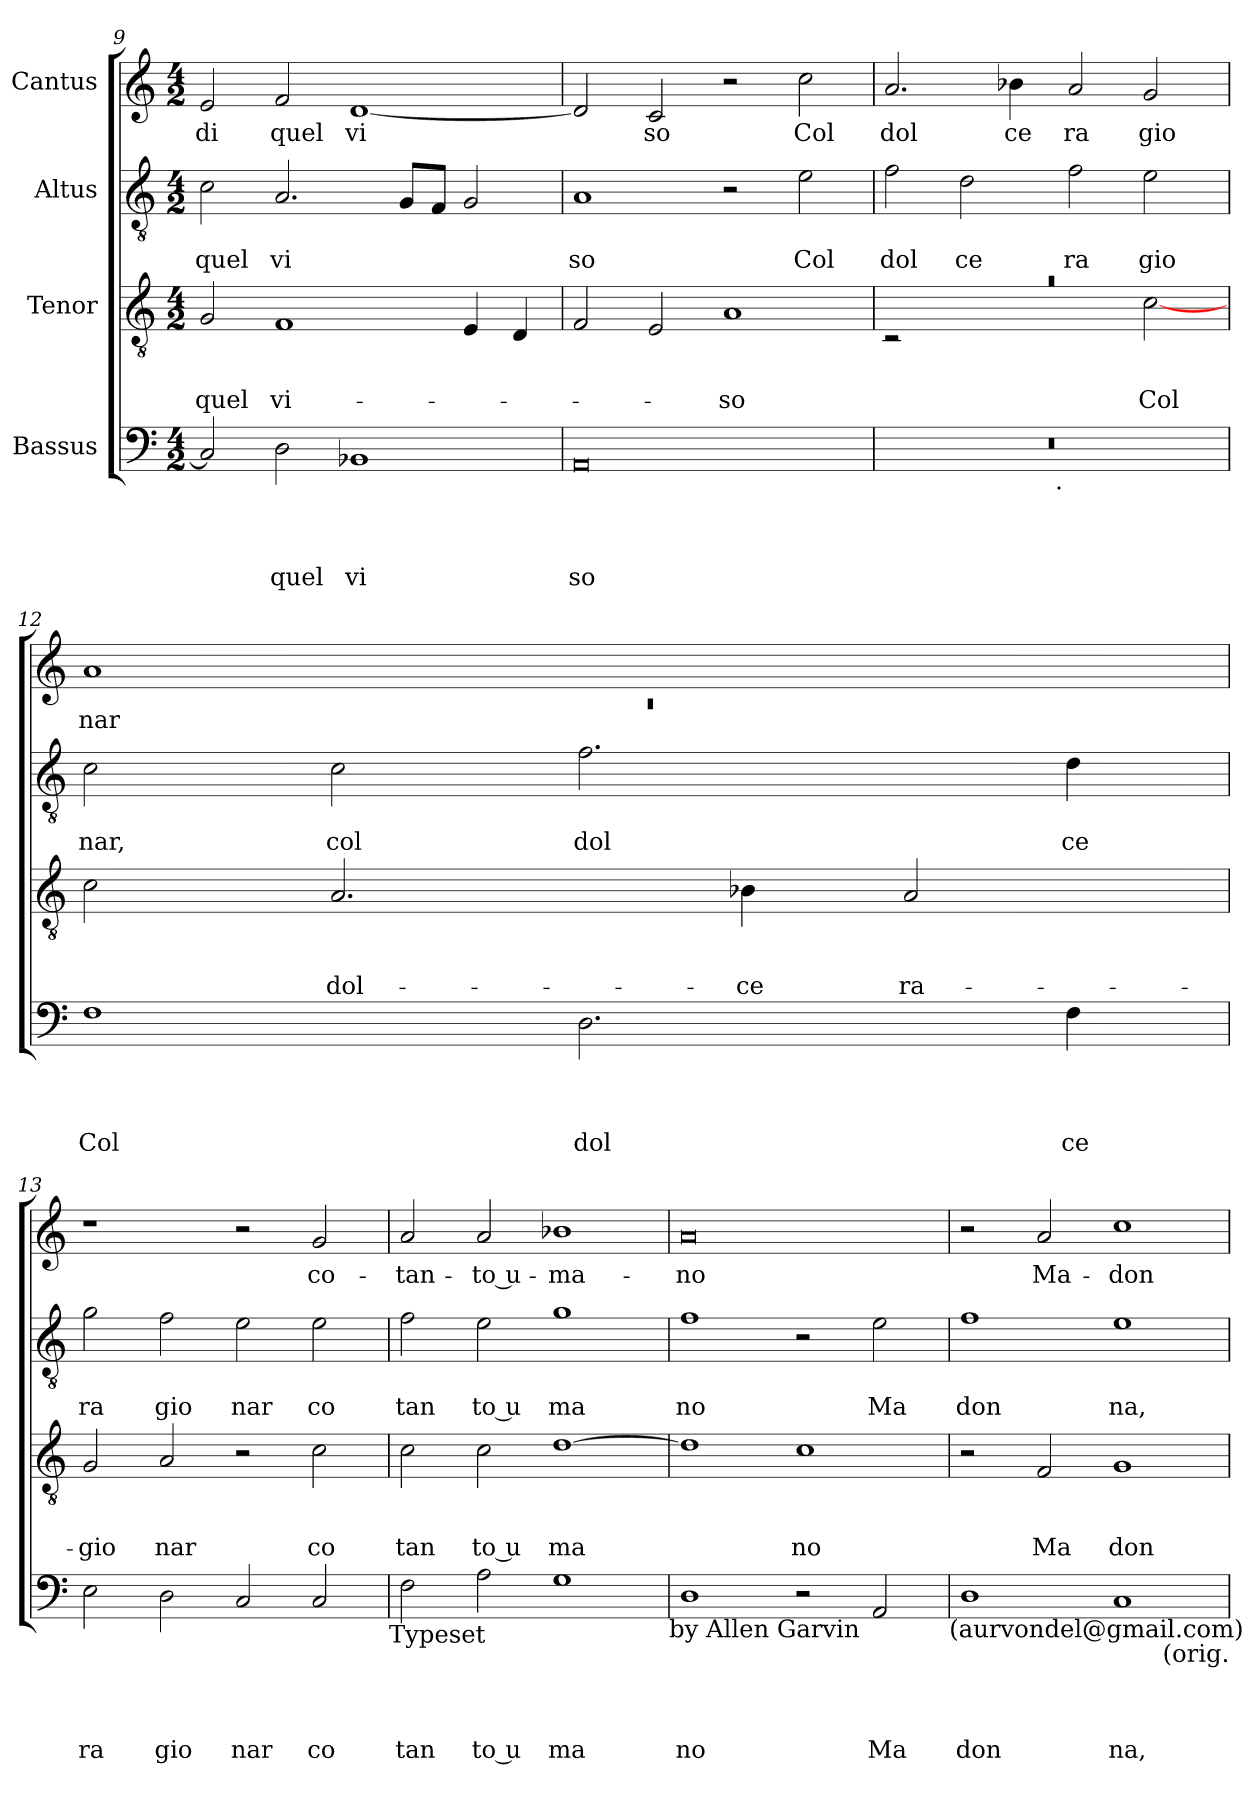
**kern	**text	**text	**text	**text	**kern	**text	**text	**text	**kern	**text	**text	**kern	**text
*part4	*part4	*part4	*part4	*part4	*part3	*part3	*part3	*part3	*part2	*part2	*part2	*part1	*part1
*staff4	*staff4	*staff4	*staff4	*staff4	*staff3	*staff3	*staff3	*staff3	*staff2	*staff2	*staff2	*staff1	*staff1
*I"Bassus	*	*	*	*	*I"Tenor	*	*	*	*I"Altus	*	*	*I"Cantus	*
*clefF4	*	*	*	*	*clefGv2	*	*	*	*clefGv2	*	*	*clefG2	*
*k[]	*	*	*	*	*k[]	*	*	*	*k[]	*	*	*k[]	*
*C:	*	*	*	*	*C:	*	*	*	*C:	*	*	*C:	*
*M4/2	*	*	*	*	*M4/2	*	*	*	*M4/2	*	*	*M4/2	*
=9	=9	=9	=9	=9	=9	=9	=9	=9	=9	=9	=9	=9	=9
!	!	!	!	!	!	!	!	!LO:LY:b	!	!	!LO:LY:b	!	!LO:LY:b
2C/]	.	.	.	.	2G/	.	.	quel	2c\	.	quel	2e/	di
!	!	!	!	!LO:LY:b	!	!	!	!LO:LY:b	!	!	!LO:LY:b	!	!LO:LY:b
2D\	.	.	.	quel	1F	.	.	vi-	2.A/	.	vi	2f/	quel
!	!	!	!	!LO:LY:b	!	!	!	!	!	!	!	!	!LO:LY:b
1BB-X	.	.	.	vi	.	.	.	.	.	.	.	[<1d	vi
.	.	.	.	.	.	.	.	.	8G/L	.	.	.	.
.	.	.	.	.	.	.	.	.	8F/J	.	.	.	.
.	.	.	.	.	4E/	.	.	.	2G/	.	.	.	.
.	.	.	.	.	4D/	.	.	.	.	.	.	.	.
=10	=10	=10	=10	=10	=10	=10	=10	=10	=10	=10	=10	=10	=10
!	!	!	!	!LO:LY:b	!	!	!	!	!	!	!LO:LY:b	!	!
0AA	.	.	.	so	2F/	.	.	.	1A	.	so	2d/]	.
!	!	!	!	!	!	!	!	!	!	!	!	!	!LO:LY:b
.	.	.	.	.	2E/	.	.	.	.	.	.	2c/	so
!	!	!	!	!	!	!	!	!LO:LY:b	!	!	!	!	!
.	.	.	.	.	1A	.	.	-so	2r	.	.	2r	.
!	!	!	!	!	!	!	!	!	!	!	!LO:LY:b	!	!LO:LY:b
.	.	.	.	.	.	.	.	.	2e\	.	Col	2cc\	Col
=11	=11	=11	=11	=11	=11	=11	=11	=11	=11	=11	=11	=11	=11
!	!	!	!	!	!LO:N:vis=1	!	!	!	!	!	!LO:LY:b	!	!LO:LY:b
*^	*	*	*	*	*^	*	*	*	*	*	*	*	*
0r	2ryy	.	.	.	.	0ra	2rC	.	.	.	2f\	.	dol	2.a/	dol
!	!	!	!	!	!	!	!	!	!	!	!	!	!LO:LY:b	!	!
.	4...ryy	.	.	.	.	.	1ryy	.	.	.	2d\	.	ce	.	.
!	!	!	!	!	!	!	!	!	!	!	!	!	!	!	!LO:LY:b
.	.	.	.	.	.	.	.	.	.	.	.	.	.	4b-X\	ce
!	!LO:TX:b:t=.	!	!	!	!	!	!	!	!	!	!	!	!	!	!
.	1ryy	.	.	.	.	.	.	.	.	.	.	.	.	.	.
!	!	!	!	!	!	!	!	!	!	!	!	!	!LO:LY:b	!	!LO:LY:b
.	.	.	.	.	.	.	.	.	.	.	2f\	.	ra	2a/	ra
!	!	!	!	!	!	!	!	!	!	!LO:LY:b	!	!	!LO:LY:b	!	!LO:LY:b
.	.	.	.	.	.	.	[>2c\	.	.	Col	2e\	.	gio	2g/	gio
.	32ryy	.	.	.	.	.	.	.	.	.	.	.	.	.	.
=12	=12	=12	=12	=12	=12	=12	=12	=12	=12	=12	=12	=12	=12	=12	=12
*	*	*	*	*	*	*	*	*	*	*	*	*	*	*^	*
!	!	!	!	!	!LO:LY:b	!	!	!	!	!	!	!	!LO:LY:b	!	!LO:N:vis=1	!LO:LY:b
*v	*v	*	*	*	*	*	*	*	*	*	*	*	*	*	*	*
*	*	*	*	*	*v	*v	*	*	*	*	*	*	*	*	*
1F	.	.	.	Col	2c\	.	.	.	2c\	.	nar,	1a	0rc	nar
!	!	!	!	!	!	!	!	!LO:LY:b	!	!	!LO:LY:b	!	!	!
.	.	.	.	.	2.A/	.	.	dol-	2c\	.	col	.	.	.
!	!	!	!	!LO:LY:b	!	!	!	!	!	!	!LO:LY:b	!	!	!
2.D\	.	.	.	dol	.	.	.	.	2.f\	.	dol	1ryy	.	.
!	!	!	!	!	!	!	!	!LO:LY:b	!	!	!	!	!	!
.	.	.	.	.	4B-X\	.	.	-ce	.	.	.	.	.	.
!	!	!	!	!	!	!	!	!LO:LY:b	!	!	!	!	!	!
.	.	.	.	.	2A/	.	.	ra-	.	.	.	.	.	.
!	!	!	!	!LO:LY:b	!	!	!	!	!	!	!LO:LY:b	!	!	!
4F\	.	.	.	ce	.	.	.	.	4d\	.	ce	.	.	.
*	*	*	*	*	*	*	*	*	*	*	*	*v	*v	*
!!LO:LB:g=z
=13	=13	=13	=13	=13	=13	=13	=13	=13	=13	=13	=13	=13	=13
!	!	!	!	!LO:LY:b	!	!	!	!LO:LY:b	!	!	!LO:LY:b	!	!
2E\	.	.	.	ra	2G/	.	.	-gio	2g\	.	ra	1r	.
!	!	!	!	!LO:LY:b	!	!	!	!LO:LY:b	!	!	!LO:LY:b	!	!
2D\	.	.	.	gio	2A/	.	.	nar	2f\	.	gio	.	.
!	!	!	!	!LO:LY:b	!	!	!	!	!	!	!LO:LY:b	!	!
2C/	.	.	.	nar	2r	.	.	.	2e\	.	nar	2r	.
!	!	!	!	!LO:LY:b	!	!	!	!LO:LY:b	!	!	!LO:LY:b	!	!LO:LY:b
2C/	.	.	.	co	2c\	.	.	co	2e\	.	co	2g/	co-
!LO:TX:b:t=Typeset	!	!	!	!	!	!	!	!	!	!	!	!	!
=14	=14	=14	=14	=14	=14	=14	=14	=14	=14	=14	=14	=14	=14
!	!	!	!	!LO:LY:b	!	!	!	!LO:LY:b	!	!	!LO:LY:b	!	!LO:LY:b
2F\	.	.	.	tan	2c\	.	.	tan	2f\	.	tan	2a/	-tan-
!	!	!	!	!LO:LY:b:rj	!	!	!	!LO:LY:b:rj	!	!	!LO:LY:b:rj	!	!LO:LY:b:rj
2A\	.	.	.	to u	2c\	.	.	to u	2e\	.	to u	2a/	-to u-
!	!	!	!	!LO:LY:b	!	!	!	!LO:LY:b	!	!	!LO:LY:b	!	!LO:LY:b
1G	.	.	.	ma	[>1d	.	.	ma	1g	.	ma	1b-X	-ma-
!LO:TX:b:t=by Allen Garvin	!	!	!	!	!	!	!	!	!	!	!	!	!
=15	=15	=15	=15	=15	=15	=15	=15	=15	=15	=15	=15	=15	=15
!	!	!	!	!LO:LY:b	!	!	!	!	!	!	!LO:LY:b	!	!LO:LY:b
1D	.	.	.	no	1d]	.	.	.	1f	.	no	0a	-no
!	!	!	!	!	!	!	!	!LO:LY:b	!	!	!	!	!
2r	.	.	.	.	1c	.	.	no	2r	.	.	.	.
!	!	!	!	!LO:LY:b	!	!	!	!	!	!	!LO:LY:b	!	!
2AA/	.	.	.	Ma	.	.	.	.	2e\	.	Ma	.	.
!LO:TX:b:t=(aurvondel@gmail.com)	!	!	!	!	!	!	!	!	!	!	!	!	!
=16	=16	=16	=16	=16	=16	=16	=16	=16	=16	=16	=16	=16	=16
!	!	!	!	!LO:LY:b	!	!	!	!	!	!	!LO:LY:b	!	!
1D	.	.	.	don	2r	.	.	.	1f	.	don	2r	.
!	!	!	!	!	!	!	!	!LO:LY:b	!	!	!	!	!LO:LY:b
.	.	.	.	.	2F/	.	.	Ma	.	.	.	2a/	Ma-
!	!	!	!	!LO:LY:b	!	!	!	!LO:LY:b	!	!	!LO:LY:b	!	!LO:LY:b
1C	.	.	.	na,	1G	.	.	don	1e	.	na,	1cc	-don-
!LO:TX:b:t=(orig.	!	!	!	!	!	!	!	!	!	!	!	!	!
=	=	=	=	=	=	=	=	=	=	=	=	=	=
*-	*-	*-	*-	*-	*-	*-	*-	*-	*-	*-	*-	*-	*-
